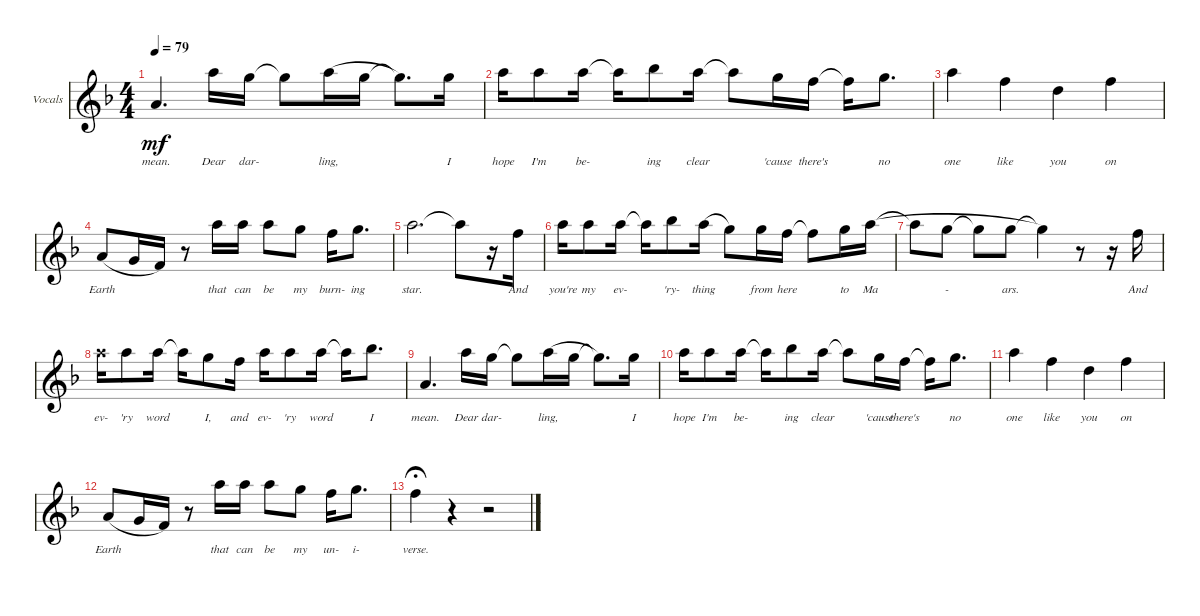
\defaultSystemsLayout 4
\bracketExtendMode groupsimilarinstruments
\firstSystemTrackNameOrientation horizontal
\otherSystemsTrackNameOrientation horizontal
\track ("Vocals" "Vocals") {instrument synthvoice}
\staff {score}
\tuning (E4 B3 G3 D3 A2 E2)
\displaytranspose 12
\ts (4 4)
\tempo 79
\clef g2
\ks f
7.4.4{d lyrics (0 "mean.") lyrics (1 "") lyrics (2 "") lyrics (3 "") lyrics (4 "") dy mf} 10.2.16{lyrics (0 "Dear") lyrics (1 "") lyrics (2 "") lyrics (3 "") lyrics (4 "")} 8.2.16{lyrics (0 "dar-") lyrics (1 "") lyrics (2 "") lyrics (3 "") lyrics (4 "")} 8.2{t}.8{lyrics (0 "") lyrics (1 "") lyrics (2 "") lyrics (3 "") lyrics (4 "")} 10.2.16{lyrics (0 "ling,") lyrics (1 "") lyrics (2 "") lyrics (3 "") lyrics (4 "") legatoorigin} 8.2.16{lyrics (0 "") lyrics (1 "") lyrics (2 "") lyrics (3 "") lyrics (4 "") legatoorigin} 8.2{t}.8{d lyrics (0 "") lyrics (1 "") lyrics (2 "") lyrics (3 "") lyrics (4 "")} 3.1.16{lyrics (0 "I") lyrics (1 "") lyrics (2 "") lyrics (3 "") lyrics (4 "")} |
5.1.16{lyrics (0 "hope") lyrics (1 "") lyrics (2 "") lyrics (3 "") lyrics (4 "")} 5.1.8{lyrics (0 "I'm") lyrics (1 "") lyrics (2 "") lyrics (3 "") lyrics (4 "")} 5.1.16{lyrics (0 "be-") lyrics (1 "") lyrics (2 "") lyrics (3 "") lyrics (4 "")} 5.1{t}.16{lyrics (0 "") lyrics (1 "") lyrics (2 "") lyrics (3 "") lyrics (4 "")} 6.1.8{lyrics (0 "ing") lyrics (1 "") lyrics (2 "") lyrics (3 "") lyrics (4 "")} 5.1.16{lyrics (0 "clear") lyrics (1 "") lyrics (2 "") lyrics (3 "") lyrics (4 "")} 5.1{t}.8{lyrics (0 "") lyrics (1 "") lyrics (2 "") lyrics (3 "") lyrics (4 "")} 3.1.16{lyrics (0 "'cause") lyrics (1 "") lyrics (2 "") lyrics (3 "") lyrics (4 "")} 1.1.16{lyrics (0 "there's") lyrics (1 "") lyrics (2 "") lyrics (3 "") lyrics (4 "")} 1.1{t}.16{lyrics (0 "") lyrics (1 "") lyrics (2 "") lyrics (3 "") lyrics (4 "")} 3.1.8{d lyrics (0 "no") lyrics (1 "") lyrics (2 "") lyrics (3 "") lyrics (4 "")} |
5.1.4{lyrics (0 "one") lyrics (1 "") lyrics (2 "") lyrics (3 "") lyrics (4 "")} 6.2.4{lyrics (0 "like") lyrics (1 "") lyrics (2 "") lyrics (3 "") lyrics (4 "")} 7.3.4{lyrics (0 "you") lyrics (1 "") lyrics (2 "") lyrics (3 "") lyrics (4 "")} 6.2.4{lyrics (0 "on") lyrics (1 "") lyrics (2 "") lyrics (3 "") lyrics (4 "")} |
7.4.8{lyrics (0 "Earth") lyrics (1 "") lyrics (2 "") lyrics (3 "") lyrics (4 "") legatoorigin} 0.3.16{lyrics (0 "") lyrics (1 "") lyrics (2 "") lyrics (3 "") lyrics (4 "") legatoorigin} 3.4.16{lyrics (0 "") lyrics (1 "") lyrics (2 "") lyrics (3 "") lyrics (4 "")} r.8 5.1.16{lyrics (0 "that") lyrics (1 "") lyrics (2 "") lyrics (3 "") lyrics (4 "")} 5.1.16{lyrics (0 "can") lyrics (1 "") lyrics (2 "") lyrics (3 "") lyrics (4 "")} 5.1.8{lyrics (0 "be") lyrics (1 "") lyrics (2 "") lyrics (3 "") lyrics (4 "")} 3.1.8{lyrics (0 "my") lyrics (1 "") lyrics (2 "") lyrics (3 "") lyrics (4 "")} 1.1.16{lyrics (0 "burn-") lyrics (1 "") lyrics (2 "") lyrics (3 "") lyrics (4 "")} 3.1.8{d lyrics (0 "ing") lyrics (1 "") lyrics (2 "") lyrics (3 "") lyrics (4 "")} |
10.2.2{d lyrics (0 "star.") lyrics (1 "") lyrics (2 "") lyrics (3 "") lyrics (4 "")} 10.2{t}.8{lyrics (0 "") lyrics (1 "") lyrics (2 "") lyrics (3 "") lyrics (4 "")} r.16 10.3.16{lyrics (0 "And") lyrics (1 "") lyrics (2 "") lyrics (3 "") lyrics (4 "")} |
10.2.16{lyrics (0 "you're") lyrics (1 "") lyrics (2 "") lyrics (3 "") lyrics (4 "")} 10.2.8{lyrics (0 "my") lyrics (1 "") lyrics (2 "") lyrics (3 "") lyrics (4 "")} 10.2.16{lyrics (0 "ev-") lyrics (1 "") lyrics (2 "") lyrics (3 "") lyrics (4 "")} 10.2{t}.16{lyrics (0 "") lyrics (1 "") lyrics (2 "") lyrics (3 "") lyrics (4 "")} 11.2.8{lyrics (0 "'ry-") lyrics (1 "") lyrics (2 "") lyrics (3 "") lyrics (4 "")} 10.2.16{lyrics (0 "thing") lyrics (1 "") lyrics (2 "") lyrics (3 "") lyrics (4 "") legatoorigin} 8.2.8{lyrics (0 "") lyrics (1 "") lyrics (2 "") lyrics (3 "") lyrics (4 "")} 8.2.16{lyrics (0 "from") lyrics (1 "") lyrics (2 "") lyrics (3 "") lyrics (4 "")} 6.2.16{lyrics (0 "here") lyrics (1 "") lyrics (2 "") lyrics (3 "") lyrics (4 "")} 6.2{t}.8{lyrics (0 "") lyrics (1 "") lyrics (2 "") lyrics (3 "") lyrics (4 "")} 8.2.16{lyrics (0 "to") lyrics (1 "") lyrics (2 "") lyrics (3 "") lyrics (4 "")} 10.2.16{lyrics (0 "Ma") lyrics (1 "") lyrics (2 "") lyrics (3 "") lyrics (4 "") legatoorigin} |
10.2{t}.8{lyrics (0 "") lyrics (1 "") lyrics (2 "") lyrics (3 "") lyrics (4 "") legatoorigin} 8.2.8{lyrics (0 "-") lyrics (1 "") lyrics (2 "") lyrics (3 "") lyrics (4 "") legatoorigin} 8.2{t}.8{lyrics (0 "") lyrics (1 "") lyrics (2 "") lyrics (3 "") lyrics (4 "") legatoorigin} 8.2.8{lyrics (0 "ars.") lyrics (1 "") lyrics (2 "") lyrics (3 "") lyrics (4 "") legatoorigin} 8.2{t}.4{lyrics (0 "") lyrics (1 "") lyrics (2 "") lyrics (3 "") lyrics (4 "")} r.8 r.16 1.1.16{lyrics (0 "And") lyrics (1 "") lyrics (2 "") lyrics (3 "") lyrics (4 "")} |
10.2{x}.16{lyrics (0 "ev-") lyrics (1 "") lyrics (2 "") lyrics (3 "") lyrics (4 "")} 10.2.8{lyrics (0 "'ry") lyrics (1 "") lyrics (2 "") lyrics (3 "") lyrics (4 "")} 10.2.16{lyrics (0 "word") lyrics (1 "") lyrics (2 "") lyrics (3 "") lyrics (4 "")} 10.2{t}.16{lyrics (0 "") lyrics (1 "") lyrics (2 "") lyrics (3 "") lyrics (4 "")} 8.2.8{lyrics (0 "I,") lyrics (1 "") lyrics (2 "") lyrics (3 "") lyrics (4 "")} 6.2.16{lyrics (0 "and") lyrics (1 "") lyrics (2 "") lyrics (3 "") lyrics (4 "")} 10.2.16{lyrics (0 "ev-") lyrics (1 "") lyrics (2 "") lyrics (3 "") lyrics (4 "")} 10.2.8{lyrics (0 "'ry") lyrics (1 "") lyrics (2 "") lyrics (3 "") lyrics (4 "")} 10.2.16{lyrics (0 "word") lyrics (1 "") lyrics (2 "") lyrics (3 "") lyrics (4 "")} 10.2{t}.16{lyrics (0 "") lyrics (1 "") lyrics (2 "") lyrics (3 "") lyrics (4 "")} 11.2.8{d lyrics (0 "I") lyrics (1 "") lyrics (2 "") lyrics (3 "") lyrics (4 "")} |
7.4.4{d lyrics (0 "mean.") lyrics (1 "") lyrics (2 "") lyrics (3 "") lyrics (4 "")} 10.2.16{lyrics (0 "Dear") lyrics (1 "") lyrics (2 "") lyrics (3 "") lyrics (4 "")} 8.2.16{lyrics (0 "dar-") lyrics (1 "") lyrics (2 "") lyrics (3 "") lyrics (4 "")} 8.2{t}.8{lyrics (0 "") lyrics (1 "") lyrics (2 "") lyrics (3 "") lyrics (4 "")} 10.2.16{lyrics (0 "ling,") lyrics (1 "") lyrics (2 "") lyrics (3 "") lyrics (4 "") legatoorigin} 8.2.16{lyrics (0 "") lyrics (1 "") lyrics (2 "") lyrics (3 "") lyrics (4 "") legatoorigin} 8.2{t}.8{d lyrics (0 "") lyrics (1 "") lyrics (2 "") lyrics (3 "") lyrics (4 "")} 3.1.16{lyrics (0 "I") lyrics (1 "") lyrics (2 "") lyrics (3 "") lyrics (4 "")} |
5.1.16{lyrics (0 "hope") lyrics (1 "") lyrics (2 "") lyrics (3 "") lyrics (4 "")} 5.1.8{lyrics (0 "I'm") lyrics (1 "") lyrics (2 "") lyrics (3 "") lyrics (4 "")} 5.1.16{lyrics (0 "be-") lyrics (1 "") lyrics (2 "") lyrics (3 "") lyrics (4 "")} 5.1{t}.16{lyrics (0 "") lyrics (1 "") lyrics (2 "") lyrics (3 "") lyrics (4 "")} 6.1.8{lyrics (0 "ing") lyrics (1 "") lyrics (2 "") lyrics (3 "") lyrics (4 "")} 5.1.16{lyrics (0 "clear") lyrics (1 "") lyrics (2 "") lyrics (3 "") lyrics (4 "")} 5.1{t}.8{lyrics (0 "") lyrics (1 "") lyrics (2 "") lyrics (3 "") lyrics (4 "")} 3.1.16{lyrics (0 "'cause") lyrics (1 "") lyrics (2 "") lyrics (3 "") lyrics (4 "")} 1.1.16{lyrics (0 "there's") lyrics (1 "") lyrics (2 "") lyrics (3 "") lyrics (4 "")} 1.1{t}.16{lyrics (0 "") lyrics (1 "") lyrics (2 "") lyrics (3 "") lyrics (4 "")} 3.1.8{d lyrics (0 "no") lyrics (1 "") lyrics (2 "") lyrics (3 "") lyrics (4 "")} |
5.1.4{lyrics (0 "one") lyrics (1 "") lyrics (2 "") lyrics (3 "") lyrics (4 "")} 6.2.4{lyrics (0 "like") lyrics (1 "") lyrics (2 "") lyrics (3 "") lyrics (4 "")} 7.3.4{lyrics (0 "you") lyrics (1 "") lyrics (2 "") lyrics (3 "") lyrics (4 "")} 6.2.4{lyrics (0 "on") lyrics (1 "") lyrics (2 "") lyrics (3 "") lyrics (4 "")} |
7.4.8{lyrics (0 "Earth") lyrics (1 "") lyrics (2 "") lyrics (3 "") lyrics (4 "") legatoorigin} 0.3.16{lyrics (0 "") lyrics (1 "") lyrics (2 "") lyrics (3 "") lyrics (4 "") legatoorigin} 3.4.16{lyrics (0 "") lyrics (1 "") lyrics (2 "") lyrics (3 "") lyrics (4 "")} r.8 5.1.16{lyrics (0 "that") lyrics (1 "") lyrics (2 "") lyrics (3 "") lyrics (4 "")} 5.1.16{lyrics (0 "can") lyrics (1 "") lyrics (2 "") lyrics (3 "") lyrics (4 "")} 5.1.8{lyrics (0 "be") lyrics (1 "") lyrics (2 "") lyrics (3 "") lyrics (4 "")} 3.1.8{lyrics (0 "my") lyrics (1 "") lyrics (2 "") lyrics (3 "") lyrics (4 "")} 1.1.16{lyrics (0 "un-") lyrics (1 "") lyrics (2 "") lyrics (3 "") lyrics (4 "")} 3.1.8{d lyrics (0 "i-") lyrics (1 "") lyrics (2 "") lyrics (3 "") lyrics (4 "")} |
1.1.4{lyrics (0 "verse.") lyrics (1 "") lyrics (2 "") lyrics (3 "") lyrics (4 "") fermata (medium 0.5)} r.4 r.2
